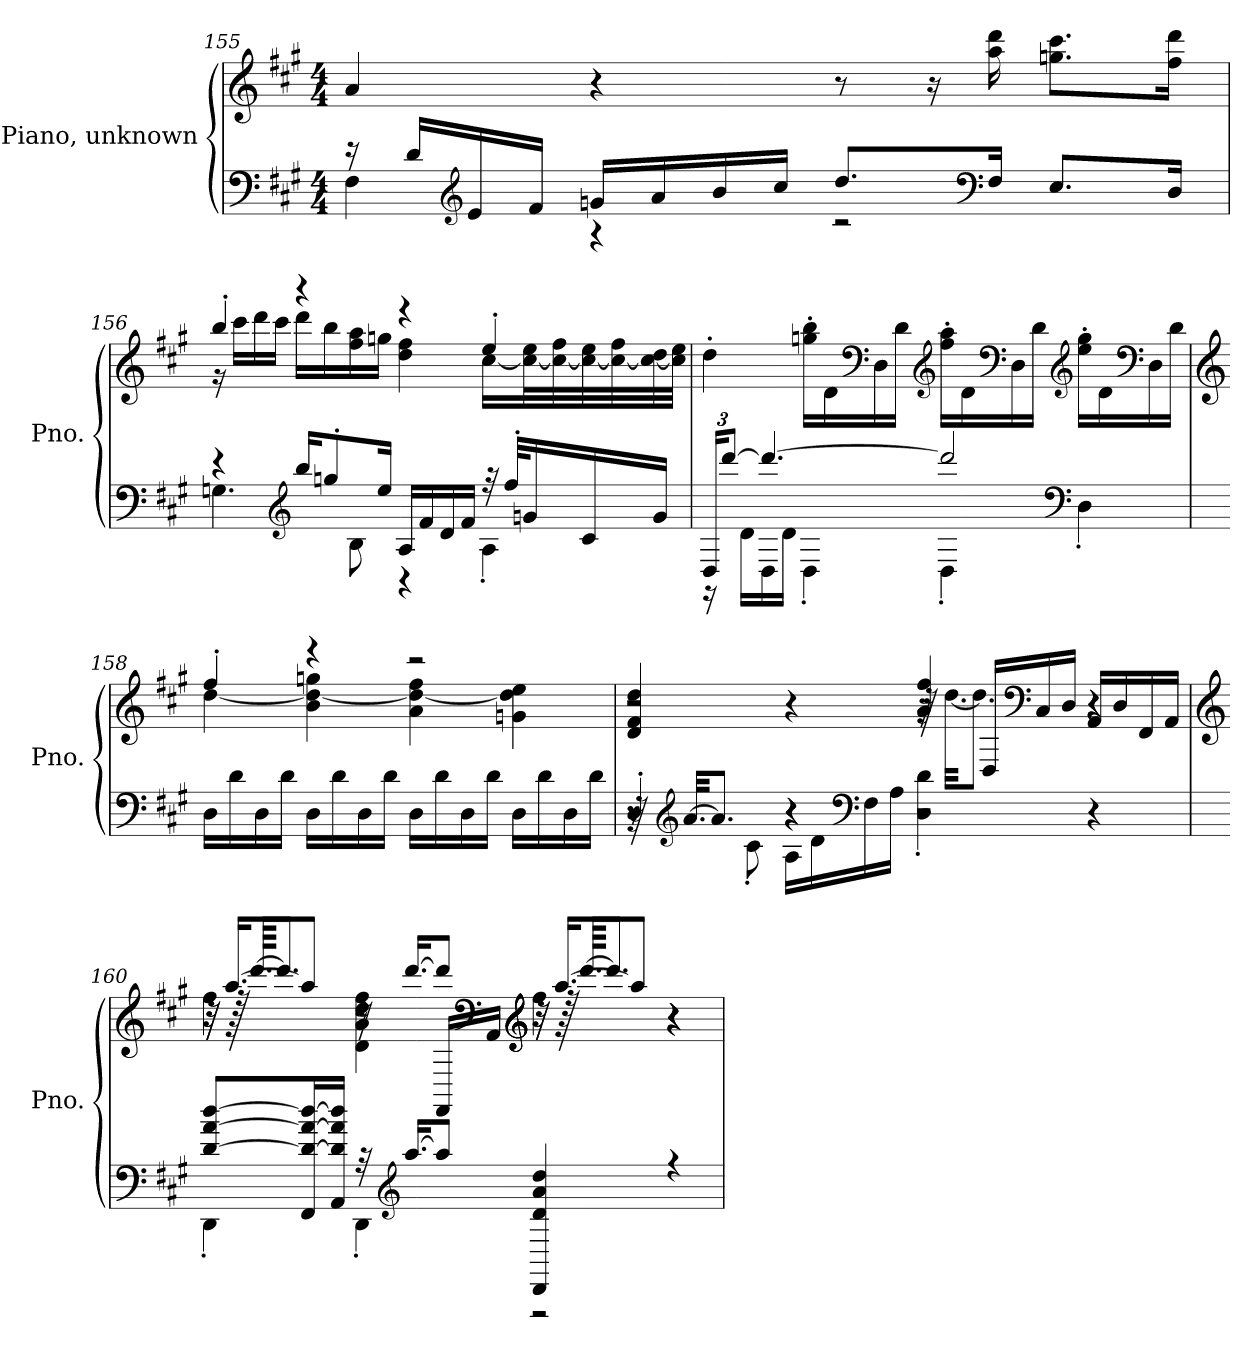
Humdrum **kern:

**kern	**kern
*part1	*part1
*staff2	*staff1
*I"Piano, unknown	*
*I'Pno.	*
!!LO:LB:g=z
*clefF4	*clefG2
*k[f#c#g#]	*k[f#c#g#]
*M4/4	*M4/4
=155	=155
*^	*
16r	4F#\	4a/
16d/LL	.	.
*clefG2	*	*
16e/	.	.
16f#/JJ	.	.
16gn/LL	4r	4r
16a/	.	.
16b/	.	.
16cc#/JJ	.	.
8.dd/L	2r	8r
.	.	16r
*clefF4	*	*
16F#/Jk	.	16aa\ 16ddd\
8.E/L	.	8.ggn\ 8.ccc#\L
16D/Jk	.	16ff#\ 16ddd\Jk
=156	=156	=156
*	*	*^
4r	4.Gn\	4bb'/	16r
.	.	.	16ccc#\LL
.	.	.	16ddd\
.	.	.	16ccc#\JJ
*clefG2	*	*	*
16bb/KL	.	4r	16ddd\LL
8ggn'/	.	.	16bb\
.	8B\	.	16ff#\ 16aa\
16ee/Jk	.	.	16ggn\JJ
16A/LL	4r	4r	4dd\ 4ff#\
16f#/	.	.	.
16d/	.	.	.
16f#/JJ	.	.	.
32r	4A'\	4ee'/	[16cc#\LL
32ff#'/KLL	.	.	.
16gn/	.	.	32cc#\_ 32ee\L
.	.	.	32cc#\_ 32ff#\
16c#/	.	.	32cc#\_ 32ee\
.	.	.	32cc#\_ 32ff#\
16g/JJ	.	.	32cc#\_ 32dd\
.	.	.	32cc#\] 32ee\JJJ
*	*	*v	*v
!!LO:PB:g=z
=157	=157	=157
*Xbrackettup	*	*
24D/KL	16r	4dd'\
[12ddd/J	.	.
.	16d\LL	.
4.ddd/_	16D\	.
.	16d\JJ	.
.	4D'\	16ggn\' 16bb\'LL
.	.	16d\
*	*	*clefF4
.	.	16D\
.	.	16d\JJ
*	*	*clefG2
2ddd/]	4D'\	16ff#\' 16aa\'LL
.	.	16d\
*	*	*clefF4
.	.	16D\
.	.	16d\JJ
*clefF4	*	*clefG2
.	4D'\	16ee\' 16gg\'LL
.	.	16d\
*	*	*clefF4
.	.	16D\
.	.	16d\JJ
*v	*v	*
=158	=158
*	*clefG2
*	*^
16D\LL	4ff#'/	[4dd\
16d\	.	.
16D\	.	.
16d\JJ	.	.
16D\LL	4r	4b\ 4dd\_ 4ggn\
16d\	.	.
16D\	.	.
16d\JJ	.	.
16D\LL	2r	4a\ 4dd\_ 4ff#\
16d\	.	.
16D\	.	.
16d\JJ	.	.
16D\LL	.	4gn\ 4dd\] 4ee\
16d\	.	.
16D\	.	.
16d\JJ	.	.
!!LO:LB:g=z
=159	=159	=159
*^	*	*^
*	*^	*	*	*
64r	8r	4D'/	2r	2r	4d/ 4f#/ 4dd/
*clefG2	*	*	*	*	*
[32.a/KKL	.	.	.	.	.
8.a/J]	.	.	.	.	.
.	8c#'\	.	.	.	.
4r	16A\LL	4r	.	.	4r
.	16d\	.	.	.	.
*clefF4	*	*	*	*	*
.	16F#\	.	.	.	.
.	16A\JJ	.	.	.	.
2r	4D\' 4d\'	2r	4a/ 4ff#/	64r	16r
.	.	.	.	[32.dd\KKL	.
.	.	.	.	8.dd\J]	16D/LL
*	*	*	*clefF4	*	*
.	.	.	.	.	16C#/
.	.	.	.	.	16D/JJ
.	4r	.	4r	4r	16AA/LL
.	.	.	.	.	16D/
.	.	.	.	.	16FF#/
.	.	.	.	.	16AA/JJ
*v	*v	*v	*	*	*
!!LO:LB:g=z	!!	!!
=160	=160	=160	=160
*	*clefG2	*	*
*^	*	*	*
[8d/ [8a/ [8dd/L	4DD'\	32r	4ff#\	32r
.	.	[16.aa/KL	.	128r
.	.	.	.	[64.ddd/KKKL
.	.	.	.	8.ddd/J]
16FF#/ 16d/_ 16a/_ 16dd/_L	.	8aa/J]	.	.
16AA/ 16d/] 16a/] 16dd/]JJ	.	.	.	.
32r	4DD'\	32r	4d\ 4a\ 4dd\ 4ff#\	8r
*clefG2	*	*	*	*
[16.aa/KL	.	[16.ddd/KL	.	.
8aa/J]	.	8ddd/J]	.	16FF#/LL
*	*	*clefF4	*	*
.	.	.	.	16AA/JJ
*	*	*clefG2	*	*
4DD/ 4d/ 4a/ 4dd/	2r	32r	4ff#\	32r
.	.	[16.aa/KL	.	128r
.	.	.	.	[64.ddd/KKKL
.	.	.	.	8.ddd/J]
.	.	8aa/J]	.	.
4r	.	4r	4r	4r
*v	*v	*	*	*
*	*v	*v	*v
=	=
*-	*-
